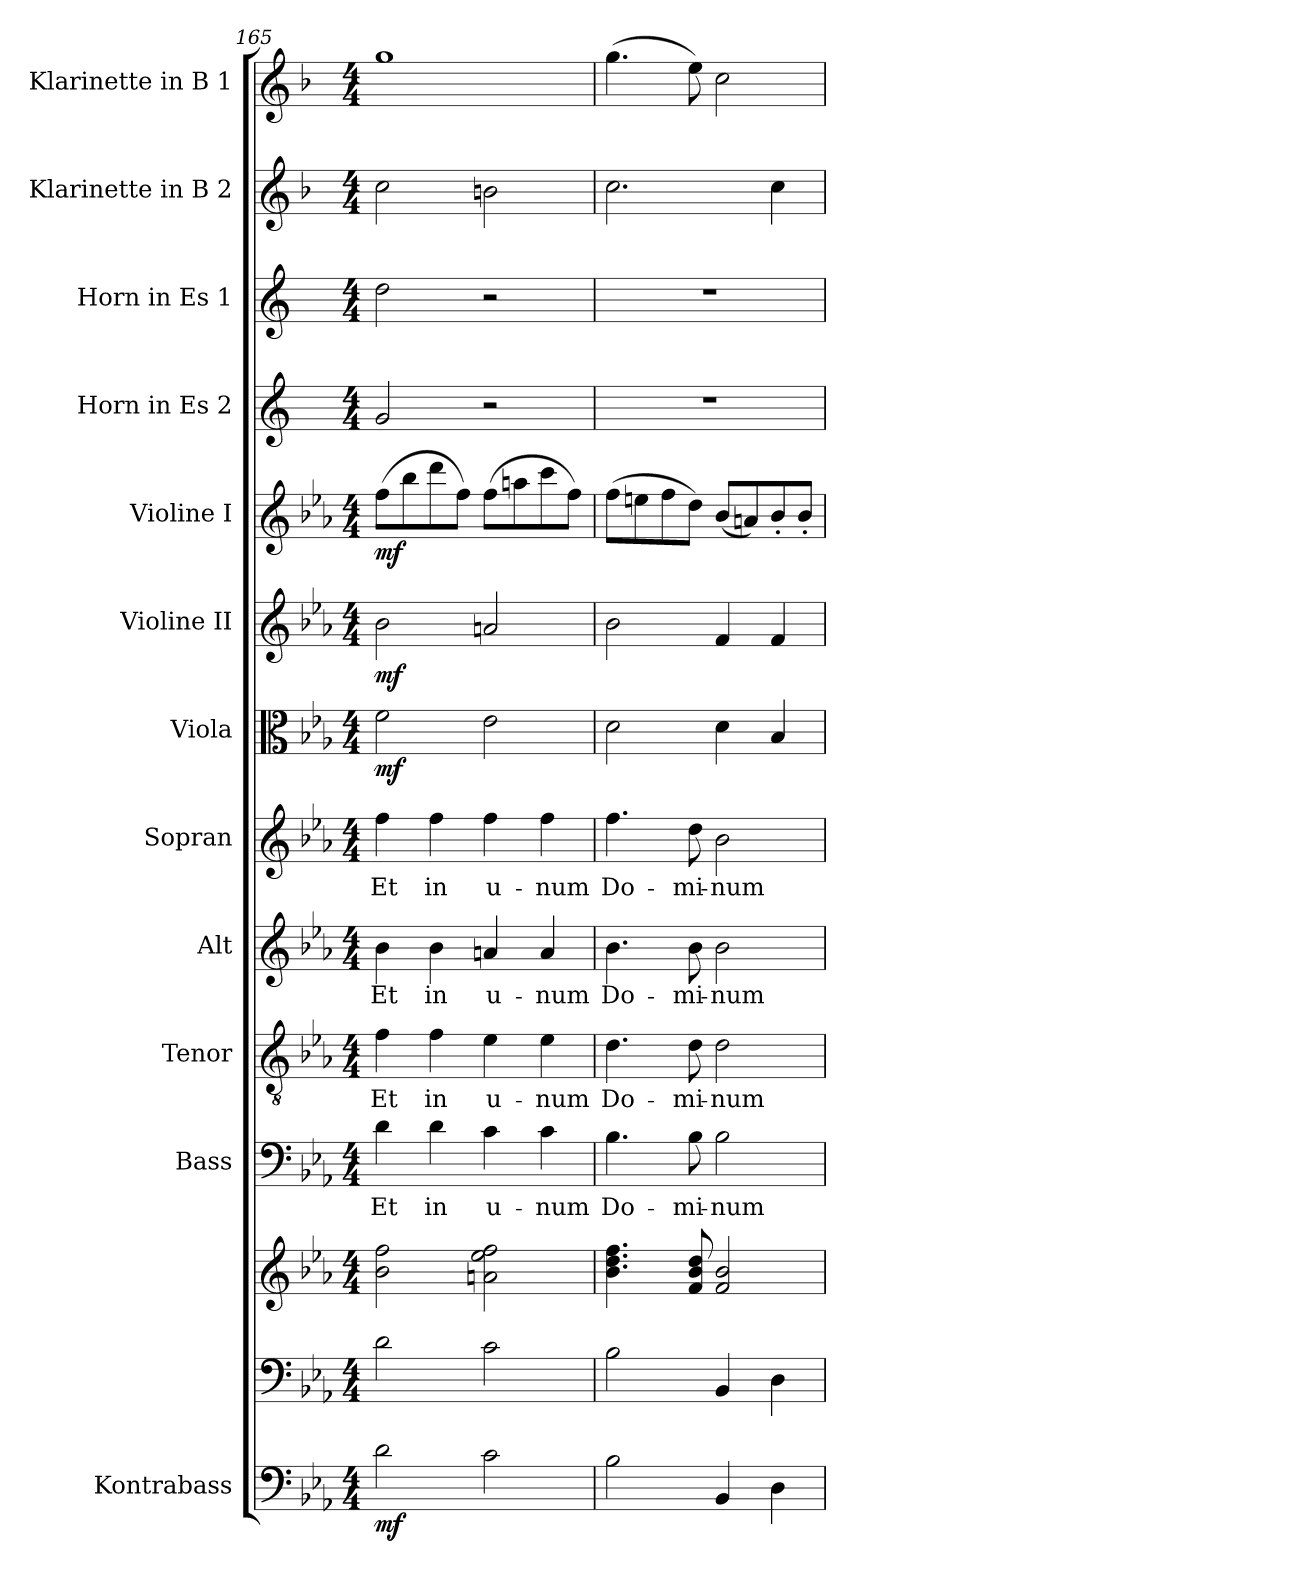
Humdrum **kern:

**kern	**dynam	**kern	**kern	**kern	**text	**kern	**text	**kern	**text	**kern	**text	**kern	**dynam	**kern	**dynam	**kern	**dynam	**kern	**kern	**kern	**kern
*part13	*part13	*part12	*part12	*part11	*part11	*part10	*part10	*part9	*part9	*part8	*part8	*part7	*part7	*part6	*part6	*part5	*part5	*part4	*part3	*part2	*part1
*staff14	*staff14	*staff13	*staff12	*staff11	*staff11	*staff10	*staff10	*staff9	*staff9	*staff8	*staff8	*staff7	*staff7	*staff6	*staff6	*staff5	*staff5	*staff4	*staff3	*staff2	*staff1
*I"Kontrabass	*	*	*	*I"Bass	*	*I"Tenor	*	*I"Alt	*	*I"Sopran	*	*I"Viola	*	*I"Violine II	*	*I"Violine I	*	*I"Horn in Es 2	*I"Horn in Es 1	*I"Klarinette in B 2	*I"Klarinette in B 1
*I'Kb.	*	*	*	*I'B	*	*I'T	*	*I'A	*	*I'S	*	*I'Vla.	*	*I'Vl. II	*	*I'Vl. I	*	*I'Hrn. 2	*I'Hrn. 1	*	*
*clefF4	*	*clefF4	*clefG2	*clefF4	*	*clefGv2	*	*clefG2	*	*clefG2	*	*clefC3	*	*clefG2	*	*clefG2	*	*clefG2	*clefG2	*clefG2	*clefG2
*ITrd7c12	*	*	*	*	*	*	*	*	*	*	*	*	*	*	*	*	*	*ITrd5c9	*ITrd5c9	*ITrd1c2	*ITrd1c2
*k[b-e-a-]	*	*k[b-e-a-]	*k[b-e-a-]	*k[b-e-a-]	*	*k[b-e-a-]	*	*k[b-e-a-]	*	*k[b-e-a-]	*	*k[b-e-a-]	*	*k[b-e-a-]	*	*k[b-e-a-]	*	*k[b-e-a-]	*k[b-e-a-]	*k[b-e-a-]	*k[b-e-a-]
*E-:	*	*E-:	*E-:	*E-:	*	*E-:	*	*E-:	*	*E-:	*	*E-:	*	*E-:	*	*E-:	*	*E-:	*E-:	*E-:	*E-:
*M4/4	*	*M4/4	*M4/4	*M4/4	*	*M4/4	*	*M4/4	*	*M4/4	*	*M4/4	*	*M4/4	*	*M4/4	*	*M4/4	*M4/4	*M4/4	*M4/4
=165	=165	=165	=165	=165	=165	=165	=165	=165	=165	=165	=165	=165	=165	=165	=165	=165	=165	=165	=165	=165	=165
!	!LO:DY:b	!	!	!	!LO:LY:b	!	!LO:LY:b	!	!LO:LY:b	!	!LO:LY:b	!	!LO:DY:b	!	!LO:DY:b	!	!LO:DY:b	!	!	!	!
2D\	mf	2d\	2b-\ 2ff\	4d\	Et	4f\	Et	4b-\	Et	4ff\	Et	2f\	mf	2b-\	mf	(>8ff\L	mf	2B-/	2f\	2b-\	1ff
.	.	.	.	.	.	.	.	.	.	.	.	.	.	.	.	8bb-\	.	.	.	.	.
!	!	!	!	!	!LO:LY:b	!	!LO:LY:b	!	!LO:LY:b	!	!LO:LY:b	!	!	!	!	!	!	!	!	!	!
.	.	.	.	4d\	in	4f\	in	4b-\	in	4ff\	in	.	.	.	.	8ddd\	.	.	.	.	.
.	.	.	.	.	.	.	.	.	.	.	.	.	.	.	.	8ff\J)	.	.	.	.	.
!	!	!	!	!	!LO:LY:b	!	!LO:LY:b	!	!LO:LY:b	!	!LO:LY:b	!	!	!	!	!	!	!	!	!	!
2C\	.	2c\	2an\ 2ee-\ 2ff\	4c\	u-	4e-\	u-	4an/	u-	4ff\	u-	2e-\	.	2an/	.	(>8ff\L	.	2r	2r	2an\	.
.	.	.	.	.	.	.	.	.	.	.	.	.	.	.	.	8aan\	.	.	.	.	.
!	!	!	!	!	!LO:LY:b	!	!LO:LY:b	!	!LO:LY:b	!	!LO:LY:b	!	!	!	!	!	!	!	!	!	!
.	.	.	.	4c\	-num	4e-\	-num	4a/	-num	4ff\	-num	.	.	.	.	8ccc\	.	.	.	.	.
.	.	.	.	.	.	.	.	.	.	.	.	.	.	.	.	8ff\J)	.	.	.	.	.
=166	=166	=166	=166	=166	=166	=166	=166	=166	=166	=166	=166	=166	=166	=166	=166	=166	=166	=166	=166	=166	=166
!	!	!	!	!	!LO:LY:b	!	!LO:LY:b	!	!LO:LY:b	!	!LO:LY:b	!	!	!	!	!	!	!	!	!	!
2BB-\	.	2B-\	4.b-\ 4.dd\ 4.ff\	4.B-\	Do-	4.d\	Do-	4.b-\	Do-	4.ff\	Do-	2d\	.	2b-\	.	(>8ff\L	.	1r	1r	2.b-\	(>4.ff\
.	.	.	.	.	.	.	.	.	.	.	.	.	.	.	.	8een\	.	.	.	.	.
.	.	.	.	.	.	.	.	.	.	.	.	.	.	.	.	8ff\	.	.	.	.	.
!	!	!	!	!	!LO:LY:b	!	!LO:LY:b	!	!LO:LY:b	!	!LO:LY:b	!	!	!	!	!	!	!	!	!	!
.	.	.	8f/ 8b-/ 8dd/	8B-\	-mi-	8d\	-mi-	8b-\	-mi-	8dd\	-mi-	.	.	.	.	8dd\J)	.	.	.	.	8dd\)
!	!	!	!	!	!LO:LY:b	!	!LO:LY:b	!	!LO:LY:b	!	!LO:LY:b	!	!	!	!	!	!	!	!	!	!
4BBB-/	.	4BB-/	2f/ 2b-/	2B-\	-num	2d\	-num	2b-\	-num	2b-\	-num	4d\	.	4f/	.	(<8b-/L	.	.	.	.	2b-\
.	.	.	.	.	.	.	.	.	.	.	.	.	.	.	.	8an/)	.	.	.	.	.
4DD\	.	4D\	.	.	.	.	.	.	.	.	.	4B-/	.	4f/	.	8b-'</	.	.	.	4b-\	.
.	.	.	.	.	.	.	.	.	.	.	.	.	.	.	.	8b-'</J	.	.	.	.	.
=	=	=	=	=	=	=	=	=	=	=	=	=	=	=	=	=	=	=	=	=	=
*-	*-	*-	*-	*-	*-	*-	*-	*-	*-	*-	*-	*-	*-	*-	*-	*-	*-	*-	*-	*-	*-
